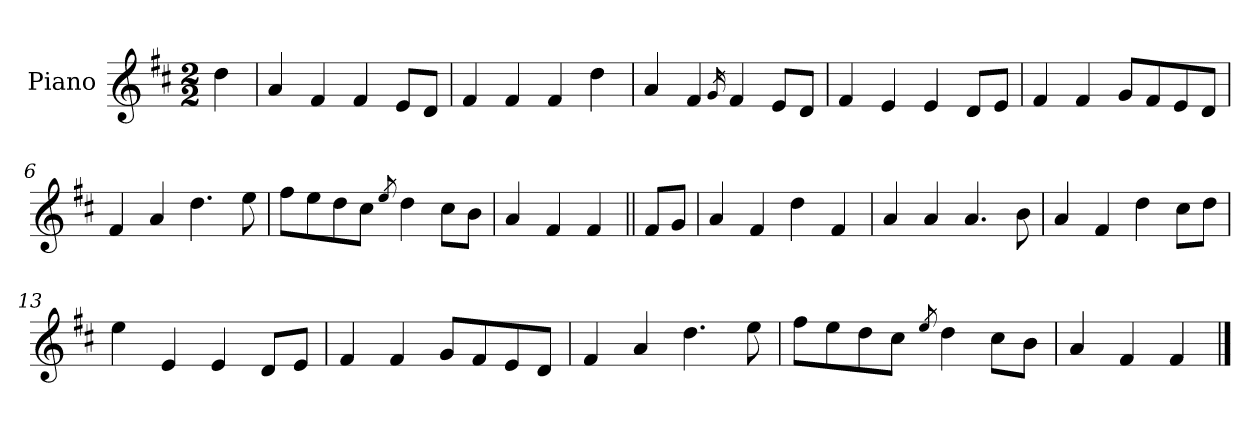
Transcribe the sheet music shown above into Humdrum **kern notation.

**kern
*part1
*staff1
*I"Piano
*I'Pno.
*clefG2
*k[f#c#]
*M2/2
=
4dd\
=1
4a/
4f#/
4f#/
8e/L
8d/J
=2
4f#/
4f#/
4f#/
4dd\
=3
4a/
4f#/
16qg/
4f#/
8e/L
8d/J
=4
4f#/
4e/
4e/
8d/L
8e/J
=5
4f#/
4f#/
8g/L
8f#/
8e/
8d/J
=6
4f#/
4a/
4.dd\
8ee\
!!LO:LB:g=z
=7
8ff#\L
8ee\
8dd\
8cc#\J
8qee/
4dd\
8cc#\L
8b\J
=8
4a/
4f#/
4f#/
=9||
8f#/L
8g/J
=10
4a/
4f#/
4dd\
4f#/
=11
4a/
4a/
4.a/
8b\
=12
4a/
4f#/
4dd\
8cc#\L
8dd\J
=13
4ee\
4e/
4e/
8d/L
8e/J
=14
4f#/
4f#/
8g/L
8f#/
8e/
8d/J
!!LO:LB:g=z
=15
4f#/
4a/
4.dd\
8ee\
=16
8ff#\L
8ee\
8dd\
8cc#\J
8qee/
4dd\
8cc#\L
8b\J
=17
4a/
4f#/
4f#/
==
*-
